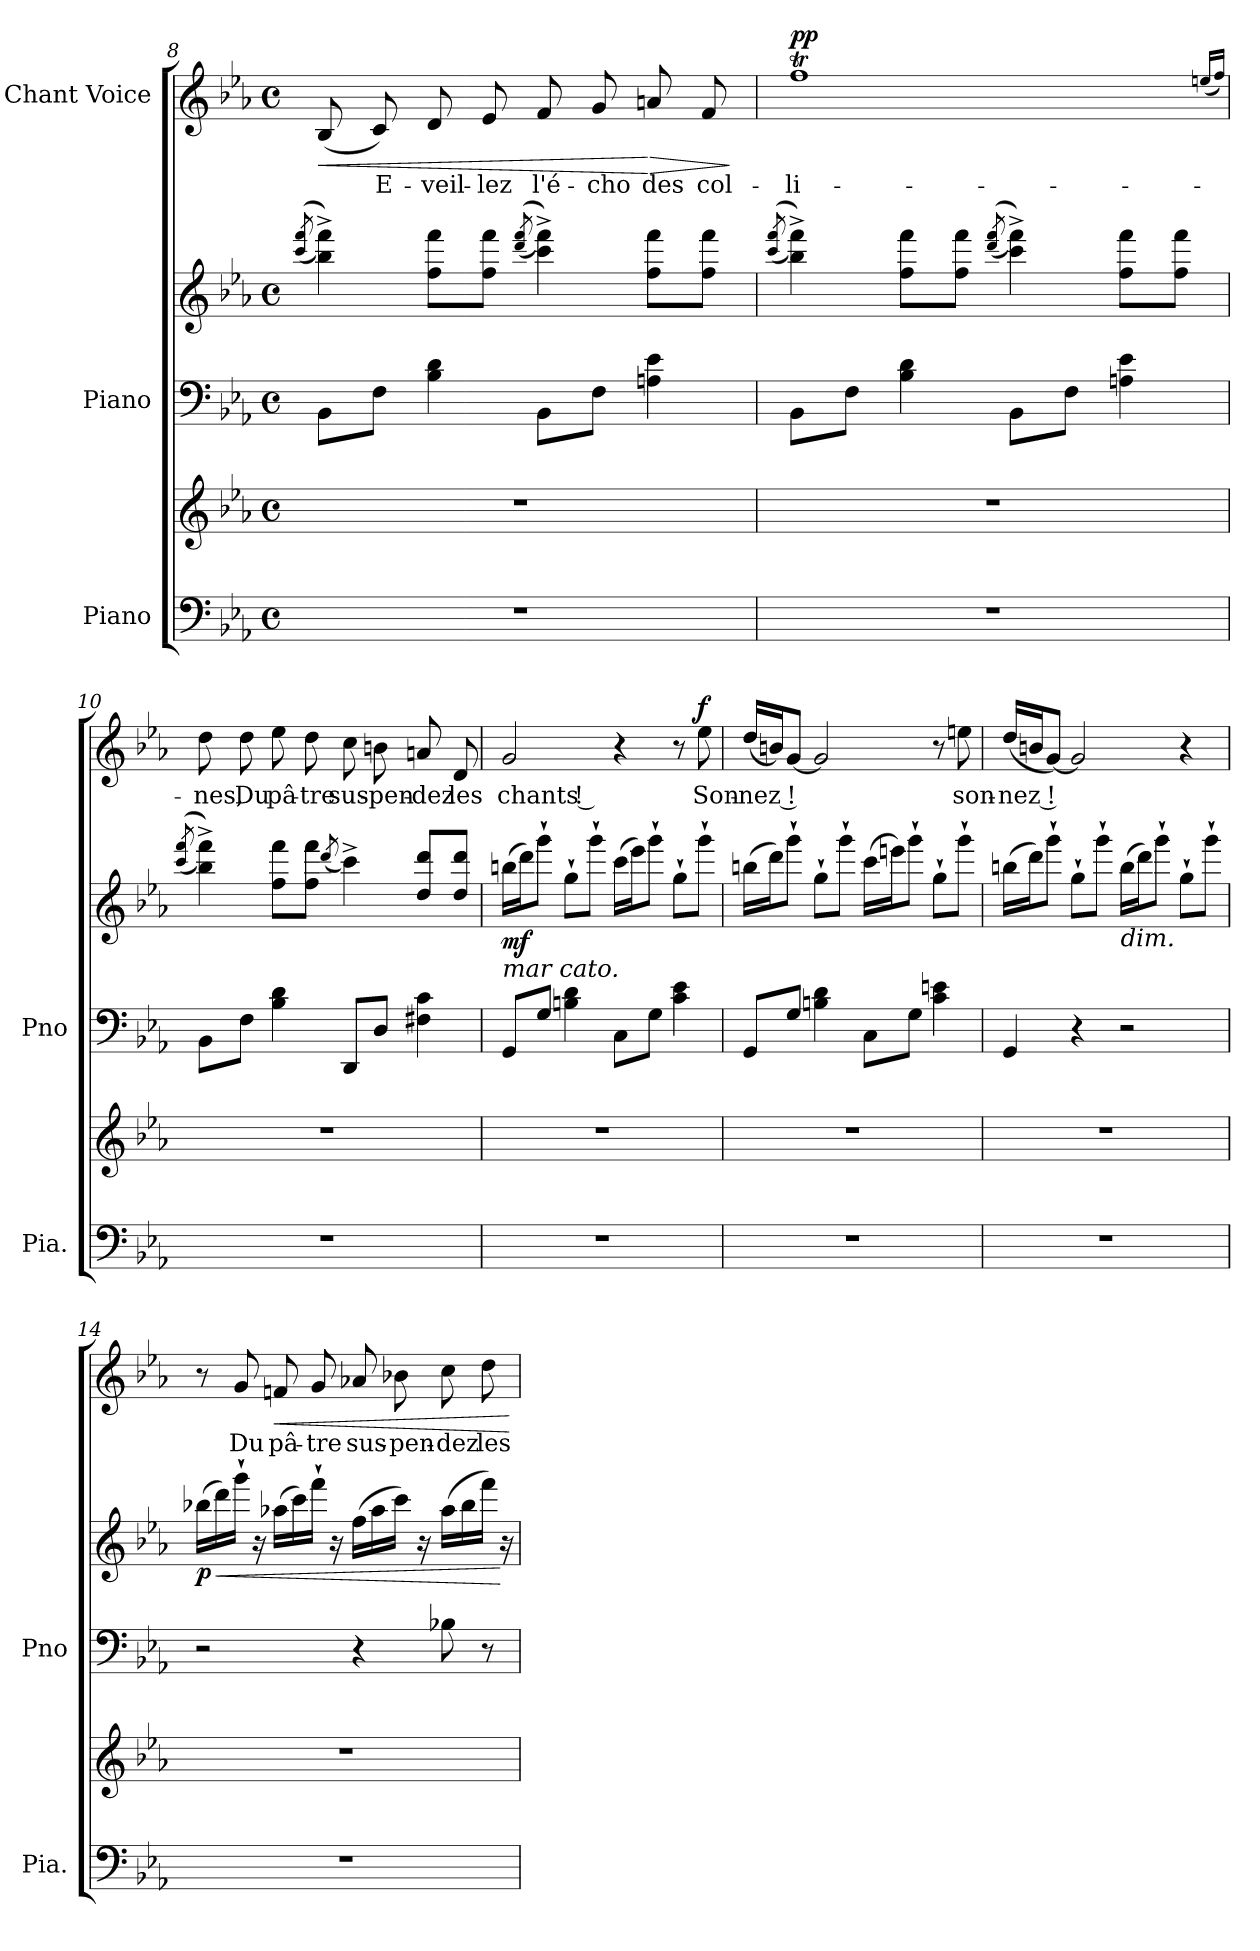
**kern	**kern	**kern	**kern	**dynam	**kern	**text	**dynam
*part3	*part3	*part2	*part2	*part2	*part1	*part1	*part1
*staff5	*staff4	*staff3	*staff2	*staff2/3	*staff1	*staff1	*staff1
*I"Piano	*	*I"Piano	*	*	*I"Chant Voice	*	*
*I'Pia.	*	*I'Pno	*	*	*	*	*
!!LO:LB:g=z
*clefF4	*clefG2	*clefF4	*clefG2	*	*clefG2	*	*
*k[b-e-a-]	*k[b-e-a-]	*k[b-e-a-]	*k[b-e-a-]	*	*k[b-e-a-]	*	*
*M4/4	*M4/4	*M4/4	*M4/4	*	*M4/4	*	*
*met(c)	*met(c)	*met(c)	*met(c)	*	*met(c)	*	*
=8	=8	=8	=8	=8	=8	=8	=8
.	.	.	((>8qccc/ 8qfff/	.	.	.	.
!	!	!	!	!	!	!	!LO:HP:b
1r	1r	8BB-\L	4bb-\^< 4fff\^<))	.	(8B-/	.	<
!	!	!	!	!	!	!LO:LY:b	!
.	.	8F\J	.	.	8c/)	E-	.
!	!	!	!	!	!	!LO:LY:b	!
.	.	4B-\ 4d\	8ff\ 8fff\L	.	8d/	-veil-	.
!	!	!	!	!	!	!LO:LY:b	!
.	.	.	8ff\ 8fff\J	.	8e-/	-lez	.
.	.	.	((>8qddd/ 8qfff/	.	.	.	.
!	!	!	!	!	!	!LO:LY:b	!
.	.	8BB-\L	4ccc\^< 4fff\^<))	.	8f/	l'é-	.
!	!	!	!	!	!	!LO:LY:b	!
.	.	8F\J	.	.	8g/	-cho	.
!	!	!	!	!	!	!LO:LY:b	!LO:HP:n=1:b
.	.	4An\ 4e-\	8ff\ 8fff\L	.	8an/	des	[ >
!	!	!	!	!	!	!LO:LY:b	!
.	.	.	8ff\ 8fff\J	.	8f/	col-	.
.	.	.	.	.	.	.	]
=9	=9	=9	=9	=9	=9	=9	=9
.	.	.	((>8qccc/ 8qfff/	.	.	.	.
!	!	!	!	!	!	!LO:LY:b	!LO:DY:a
1r	1r	8BB-\L	4bb-\^< 4fff\^<))	.	1ffT	-li-	pp
.	.	8F\J	.	.	.	.	.
.	.	4B-\ 4d\	8ff\ 8fff\L	.	.	.	.
.	.	.	8ff\ 8fff\J	.	.	.	.
.	.	.	((>8qddd/ 8qfff/	.	.	.	.
.	.	8BB-\L	4ccc\^< 4fff\^<))	.	.	.	.
.	.	8F\J	.	.	.	.	.
.	.	4An\ 4e-\	8ff\ 8fff\L	.	.	.	.
.	.	.	8ff\ 8fff\J	.	.	.	.
.	.	.	.	.	(16qeen/LL	.	.
.	.	.	.	.	16qff/JJ)	.	.
=10	=10	=10	=10	=10	=10	=10	=10
.	.	.	((>8qccc/ 8qfff/	.	.	.	.
!	!	!	!	!	!	!LO:LY:b	!
1r	1r	8BB-\L	4bb-\^< 4fff\^<))	.	8dd\	-nes,	.
!	!	!	!	!	!	!LO:LY:b	!
.	.	8F\J	.	.	8dd\	Du	.
!	!	!	!	!	!	!LO:LY:b	!
.	.	4B-\ 4d\	8ff\ 8fff\L	.	8ee-\	pâ-	.
!	!	!	!	!	!	!LO:LY:b	!
.	.	.	8ff\ 8fff\J	.	8dd\	-tre	.
.	.	.	(8qddd/	.	.	.	.
!	!	!	!	!	!	!LO:LY:b	!
.	.	8DD/L	4ccc^<\)	.	8cc\	sus-	.
!	!	!	!	!	!	!LO:LY:b	!
.	.	8D/J	.	.	8bn\	-pen-	.
!	!	!	!	!	!	!LO:LY:b	!
.	.	4F#X\ 4c\	8dd/ 8ddd/L	.	8an/	-dez	.
!	!	!	!	!	!	!LO:LY:b	!
.	.	.	8dd/ 8ddd/J	.	8d/	les	.
=11	=11	=11	=11	=11	=11	=11	=11
!	!	!	!LO:TX:b:i:t=mar        cato.	!	!	!	!
!	!	!	!	!LO:DY:b	!	!LO:LY:b	!
1r	1r	8GG/L	(16bbn\LL	mf	2g/	chants !	.
.	.	.	16ddd\J)	.	.	.	.
.	.	8G/J	8ggg`\J	.	.	.	.
.	.	4Bn\ 4d\	8gg`\L	.	.	.	.
.	.	.	8ggg`\J	.	.	.	.
.	.	8C\L	(16ccc\LL	.	4r	.	.
.	.	.	16eee-\J)	.	.	.	.
.	.	8G\J	8ggg`\J	.	.	.	.
.	.	4c\ 4e-\	8gg`\L	.	8r	.	.
!	!	!	!	!	!	!LO:LY:b	!LO:DY:a
.	.	.	8ggg`\J	.	8ee-\	Son-	f
!!LO:LB:g=z
=12	=12	=12	=12	=12	=12	=12	=12
!	!	!	!	!	!	!LO:LY:b	!
1r	1r	8GG/L	(16bbn\LL	.	(16dd/LL	-nez !	.
.	.	.	16ddd\J)	.	16bn/J)	.	.
.	.	8G/J	8ggg`\J	.	[8g/J	.	.
.	.	4Bn\ 4d\	8gg`\L	.	2g/]	.	.
.	.	.	8ggg`\J	.	.	.	.
.	.	8C\L	(16ccc\LL	.	.	.	.
.	.	.	16eeen\J)	.	.	.	.
.	.	8G\J	8ggg`\J	.	.	.	.
.	.	4c\ 4en\	8gg`\L	.	8r	.	.
!	!	!	!	!	!	!LO:LY:b	!
.	.	.	8ggg`\J	.	8een\	son-	.
=13	=13	=13	=13	=13	=13	=13	=13
!	!	!	!	!	!	!LO:LY:b	!
1r	1r	4GG/	(16bbn\LL	.	(16dd/LL	-nez !	.
.	.	.	16ddd\J)	.	16bn/J	.	.
.	.	.	8ggg`\J	.	[8g/J)	.	.
.	.	4r	8gg`\L	.	2g/]	.	.
.	.	.	8ggg`\J	.	.	.	.
!	!	!	!LO:TX:b:i:t=dim.	!	!	!	!
.	.	2r	(16bb\LL	.	.	.	.
.	.	.	16ddd\J)	.	.	.	.
.	.	.	8ggg`\J	.	.	.	.
.	.	.	8gg`\L	.	4r	.	.
.	.	.	8ggg`\J	.	.	.	.
=14	=14	=14	=14	=14	=14	=14	=14
!	!	!	!	!LO:DY:b	!	!	!
1r	1r	2r	(16bb-X\LL	p	8r	.	.
!	!	!	!	!LO:HP:b	!	!	!
.	.	.	16ddd\)	<	.	.	.
!	!	!	!	!	!	!LO:LY:b	!
.	.	.	16ggg`\JJ	.	8g/	Du	.
.	.	.	16r	.	.	.	.
!	!	!	!	!	!	!LO:LY:b	!LO:HP:b
.	.	.	(16aa-X\LL	.	8fn/	pâ-	<
.	.	.	16ccc\)	.	.	.	.
!	!	!	!	!	!	!LO:LY:b	!
.	.	.	16fff`\JJ	.	8g/	-tre	.
.	.	.	16r	.	.	.	.
!	!	!	!	!	!	!LO:LY:b	!
.	.	4r	(16ff\LL	.	8a-X/	sus-	.
.	.	.	16aa-\	.	.	.	.
!	!	!	!	!	!	!LO:LY:b	!
.	.	.	16ccc\JJ)	.	8b-X\	-pen-	.
.	.	.	16r	.	.	.	.
!	!	!	!	!	!	!LO:LY:b	!
.	.	8B-X\	(16aa-\LL	.	8cc\	-dez	.
.	.	.	16bb-\	.	.	.	.
!	!	!	!	!	!	!LO:LY:b	!
.	.	8r	16fff\JJ)	.	8dd\	les	.
.	.	.	16r	[	.	.	.
.	.	.	.	.	.	.	[
=	=	=	=	=	=	=	=
*-	*-	*-	*-	*-	*-	*-	*-
